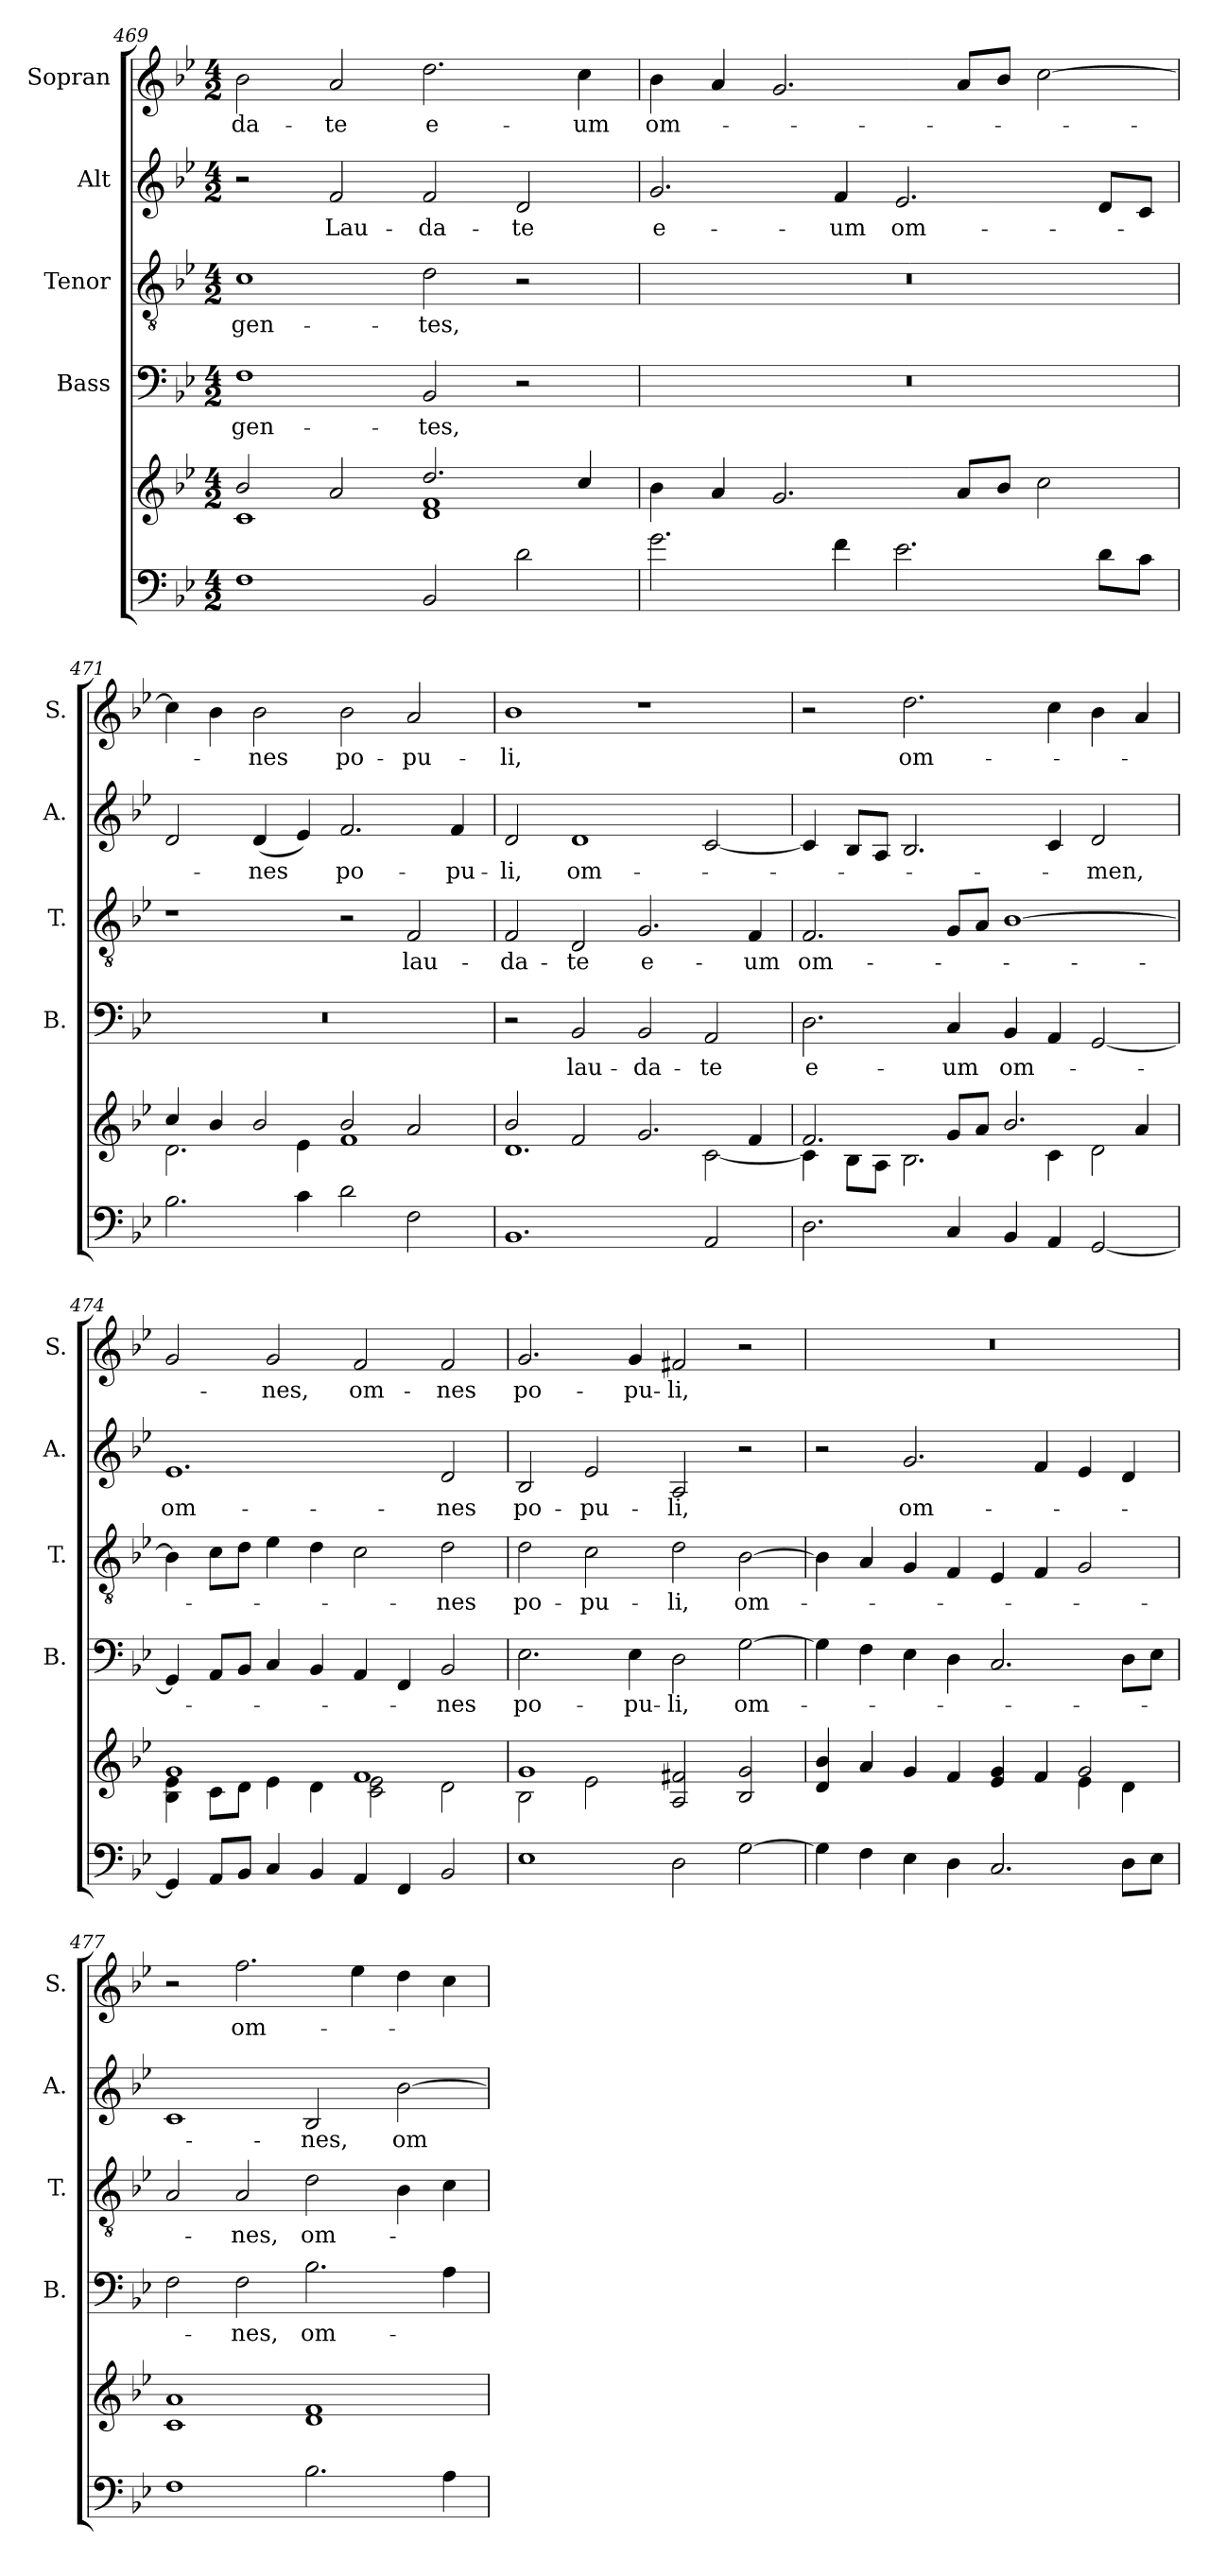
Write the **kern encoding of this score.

**kern	**kern	**kern	**text	**kern	**text	**kern	**text	**kern	**text
*part5	*part5	*part4	*part4	*part3	*part3	*part2	*part2	*part1	*part1
*staff6	*staff5	*staff4	*staff4	*staff3	*staff3	*staff2	*staff2	*staff1	*staff1
*	*	*I"Bass	*	*I"Tenor	*	*I"Alt	*	*I"Sopran	*
*	*	*I'B.	*	*I'T.	*	*I'A.	*	*I'S.	*
*clefF4	*clefG2	*clefF4	*	*clefGv2	*	*clefG2	*	*clefG2	*
*k[b-e-]	*k[b-e-]	*k[b-e-]	*	*k[b-e-]	*	*k[b-e-]	*	*k[b-e-]	*
*B-:	*B-:	*B-:	*	*B-:	*	*B-:	*	*B-:	*
*M4/2	*M4/2	*M4/2	*	*M4/2	*	*M4/2	*	*M4/2	*
=469	=469	=469	=469	=469	=469	=469	=469	=469	=469
*	*^	*	*	*	*	*	*	*	*
!	!	!	!	!LO:LY:b	!	!LO:LY:b	!	!	!	!LO:LY:b
1F	2b-/	1c	1F	gen-	1c	gen-	2r	.	2b-\	-da-
!	!	!	!	!	!	!	!	!LO:LY:b	!	!LO:LY:b
.	2a/	.	.	.	.	.	2f/	Lau-	2a/	-te
!	!	!	!	!LO:LY:b	!	!LO:LY:b	!	!LO:LY:b	!	!LO:LY:b
2BB-/	2.dd/	1d 1f	2BB-/	-tes,	2d\	-tes,	2f/	-da-	2.dd\	e-
!	!	!	!	!	!	!	!	!LO:LY:b	!	!
2d\	.	.	2r	.	2r	.	2d/	-te	.	.
!	!	!	!	!	!	!	!	!	!	!LO:LY:b
.	4cc/	.	.	.	.	.	.	.	4cc\	-um
*	*v	*v	*	*	*	*	*	*	*	*
=470	=470	=470	=470	=470	=470	=470	=470	=470	=470
!	!	!	!	!	!	!	!LO:LY:b	!	!LO:LY:b
2.g\	4b-\	0r	.	0r	.	2.g/	e-	4b-\	om-
.	4a/	.	.	.	.	.	.	4a/	.
.	2.g/	.	.	.	.	.	.	2.g/	.
!	!	!	!	!	!	!	!LO:LY:b	!	!
4f\	.	.	.	.	.	4f/	-um	.	.
!	!	!	!	!	!	!	!LO:LY:b	!	!
2.e-\	.	.	.	.	.	2.e-/	om-	.	.
.	8a/L	.	.	.	.	.	.	8a/L	.
.	8b-/J	.	.	.	.	.	.	8b-/J	.
.	2cc\	.	.	.	.	.	.	[2cc\	.
8d\L	.	.	.	.	.	8d/L	.	.	.
8c\J	.	.	.	.	.	8c/J	.	.	.
!!LO:LB:g=z
=471	=471	=471	=471	=471	=471	=471	=471	=471	=471
*	*^	*	*	*	*	*	*	*	*
2.B-\	4cc/	2.d\	0r	.	1r	.	2d/	.	4cc\]	.
.	4b-/	.	.	.	.	.	.	.	4b-\	.
!	!	!	!	!	!	!	!	!LO:LY:b	!	!LO:LY:b
.	2b-/	.	.	.	.	.	(<4d/	-nes	2b-\	-nes
4c\	.	4e-\	.	.	.	.	4e-/)	.	.	.
!	!	!	!	!	!	!	!	!LO:LY:b	!	!LO:LY:b
2d\	2b-/	1f	.	.	2r	.	2.f/	po-	2b-\	po-
!	!	!	!	!	!	!LO:LY:b	!	!	!	!LO:LY:b
2F\	2a/	.	.	.	2F/	lau-	.	.	2a/	-pu-
!	!	!	!	!	!	!	!	!LO:LY:b	!	!
.	.	.	.	.	.	.	4f/	-pu-	.	.
=472	=472	=472	=472	=472	=472	=472	=472	=472	=472	=472
!	!	!	!	!	!	!LO:LY:b	!	!LO:LY:b	!	!LO:LY:b
1.BB-	2b-/	1.d	2r	.	2F/	-da-	2d/	-li,	1b-	-li,
!	!	!	!	!LO:LY:b	!	!LO:LY:b	!	!LO:LY:b	!	!
.	2f/	.	2BB-/	lau-	2D/	-te	1d	om-	.	.
!	!	!	!	!LO:LY:b	!	!LO:LY:b	!	!	!	!
.	2.g/	.	2BB-/	-da-	2.G/	e-	.	.	1r	.
!	!	!	!	!LO:LY:b	!	!	!	!	!	!
2AA/	.	[<2c\	2AA/	-te	.	.	[2c/	.	.	.
!	!	!	!	!	!	!LO:LY:b	!	!	!	!
.	4f/	.	.	.	4F/	-um	.	.	.	.
=473	=473	=473	=473	=473	=473	=473	=473	=473	=473	=473
!	!	!	!	!LO:LY:b	!	!LO:LY:b	!	!	!	!
2.D\	2.f/	4c\]	2.D\	e-	2.F/	om-	4c/]	.	2r	.
.	.	8B-\L	.	.	.	.	8B-/L	.	.	.
.	.	8A\J	.	.	.	.	8A/J	.	.	.
!	!	!	!	!	!	!	!	!	!	!LO:LY:b
.	.	2.B-\	.	.	.	.	2.B-/	.	2.dd\	om-
!	!	!	!	!LO:LY:b	!	!	!	!	!	!
4C/	8g/L	.	4C/	-um	8G/L	.	.	.	.	.
.	8a/J	.	.	.	8A/J	.	.	.	.	.
!	!	!	!	!LO:LY:b	!	!	!	!	!	!
4BB-/	2.b-/	.	4BB-/	om-	[1B-	.	.	.	.	.
4AA/	.	4c\	4AA/	.	.	.	4c/	.	4cc\	.
!	!	!	!	!	!	!	!	!LO:LY:b	!	!
[2GG/	.	2d\	[2GG/	.	.	.	2d/	-men,	4b-\	.
.	4a/	.	.	.	.	.	.	.	4a/	.
=474	=474	=474	=474	=474	=474	=474	=474	=474	=474	=474
!	!	!	!	!	!	!	!	!LO:LY:b	!	!
4GG/]	1g	4B-\ 4e-\	4GG/]	.	4B-\]	.	1.e-	om-	2g/	.
8AA/L	.	8c\L	8AA/L	.	8c\L	.	.	.	.	.
8BB-/J	.	8d\J	8BB-/J	.	8d\J	.	.	.	.	.
!	!	!	!	!	!	!	!	!	!	!LO:LY:b
4C/	.	4e-\	4C/	.	4e-\	.	.	.	2g/	-nes,
4BB-/	.	4d\	4BB-/	.	4d\	.	.	.	.	.
!	!	!	!	!	!	!	!	!	!	!LO:LY:b
4AA/	1f	2c\ 2e-\	4AA/	.	2c\	.	.	.	2f/	om-
4FF/	.	.	4FF/	.	.	.	.	.	.	.
!	!	!	!	!LO:LY:b	!	!LO:LY:b	!	!LO:LY:b	!	!LO:LY:b
2BB-/	.	2d\	2BB-/	-nes	2d\	-nes	2d/	-nes	2f/	-nes
!!LO:PB:g=z
=475	=475	=475	=475	=475	=475	=475	=475	=475	=475	=475
!	!	!	!	!LO:LY:b	!	!LO:LY:b	!	!LO:LY:b	!	!LO:LY:b
1E-	1g	2B-\	2.E-\	po-	2d\	po-	2B-/	po-	2.g/	po-
!	!	!	!	!	!	!LO:LY:b	!	!LO:LY:b	!	!
.	.	2e-\	.	.	2c\	-pu-	2e-/	-pu-	.	.
!	!	!	!	!LO:LY:b	!	!	!	!	!	!LO:LY:b
.	.	.	4E-\	-pu-	.	.	.	.	4g/	-pu-
!	!	!	!	!LO:LY:b	!	!LO:LY:b	!	!LO:LY:b	!	!LO:LY:b
2D\	2A/ 2f#X/	1ryy	2D\	-li,	2d\	-li,	2A/	-li,	2f#X/	-li,
!	!	!	!	!LO:LY:b	!	!LO:LY:b	!	!	!	!
[2G\	2B-/ 2g/	.	[2G\	om-	[2B-\	om-	2r	.	2r	.
=476	=476	=476	=476	=476	=476	=476	=476	=476	=476	=476
4G\]	4d/ 4b-/	1.ryy	4G\]	.	4B-\]	.	2r	.	0r	.
4F\	4a/	.	4F\	.	4A/	.	.	.	.	.
!	!	!	!	!	!	!	!	!LO:LY:b	!	!
4E-\	4g/	.	4E-\	.	4G/	.	2.g/	om-	.	.
4D\	4f/	.	4D\	.	4F/	.	.	.	.	.
2.C/	4e-/ 4g/	.	2.C/	.	4E-/	.	.	.	.	.
.	4f/	.	.	.	4F/	.	4f/	.	.	.
.	2g/	4e-\	.	.	2G/	.	4e-/	.	.	.
8D\L	.	4d\	8D\L	.	.	.	4d/	.	.	.
8E-\J	.	.	8E-\J	.	.	.	.	.	.	.
*	*v	*v	*	*	*	*	*	*	*	*
=477	=477	=477	=477	=477	=477	=477	=477	=477	=477
1F	1c 1a	2F\	.	2A/	.	1c	.	2r	.
!	!	!	!LO:LY:b	!	!LO:LY:b	!	!	!	!LO:LY:b
.	.	2F\	-nes,	2A/	-nes,	.	.	2.ff\	om-
!	!	!	!LO:LY:b	!	!LO:LY:b	!	!LO:LY:b	!	!
2.B-\	1d 1f	2.B-\	om-	2d\	om-	2B-/	-nes,	.	.
.	.	.	.	.	.	.	.	4ee-\	.
!	!	!	!	!	!	!	!LO:LY:b	!	!
.	.	.	.	4B-\	.	[2b-\	om-	4dd\	.
4A\	.	4A\	.	4c\	.	.	.	4cc\	.
=	=	=	=	=	=	=	=	=	=
*-	*-	*-	*-	*-	*-	*-	*-	*-	*-
